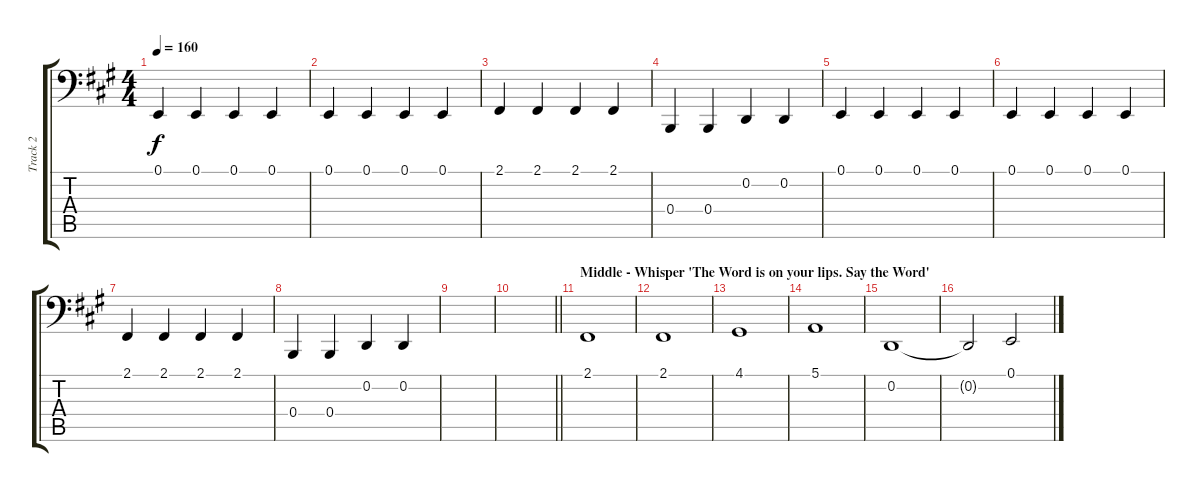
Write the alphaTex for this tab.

\track ("Track 2" "Track 2") {instrument acousticgrandpiano}
\staff {score tabs}
\tuning (E2 D2 C2 B1 A1 G1) {hide}
\ts (4 4)
\tempo 160
\clef f4
\ks a
0.1.4{dy f} 0.1.4 0.1.4 0.1.4 |
0.1.4 0.1.4 0.1.4 0.1.4 |
2.1.4 2.1.4 2.1.4 2.1.4 |
0.4.4 0.4.4 0.2.4 0.2.4 |
0.1.4 0.1.4 0.1.4 0.1.4 |
0.1.4 0.1.4 0.1.4 0.1.4 |
2.1.4 2.1.4 2.1.4 2.1.4 |
0.4.4 0.4.4 0.2.4 0.2.4 |
|
\barLineRight lightlight
|
\section ("" "Middle - Whisper 'The Word is on your lips. Say the Word'")
2.1.1 |
2.1.1 |
4.1.1 |
5.1.1 |
0.2.1 |
0.2{t}.2 0.1.2
